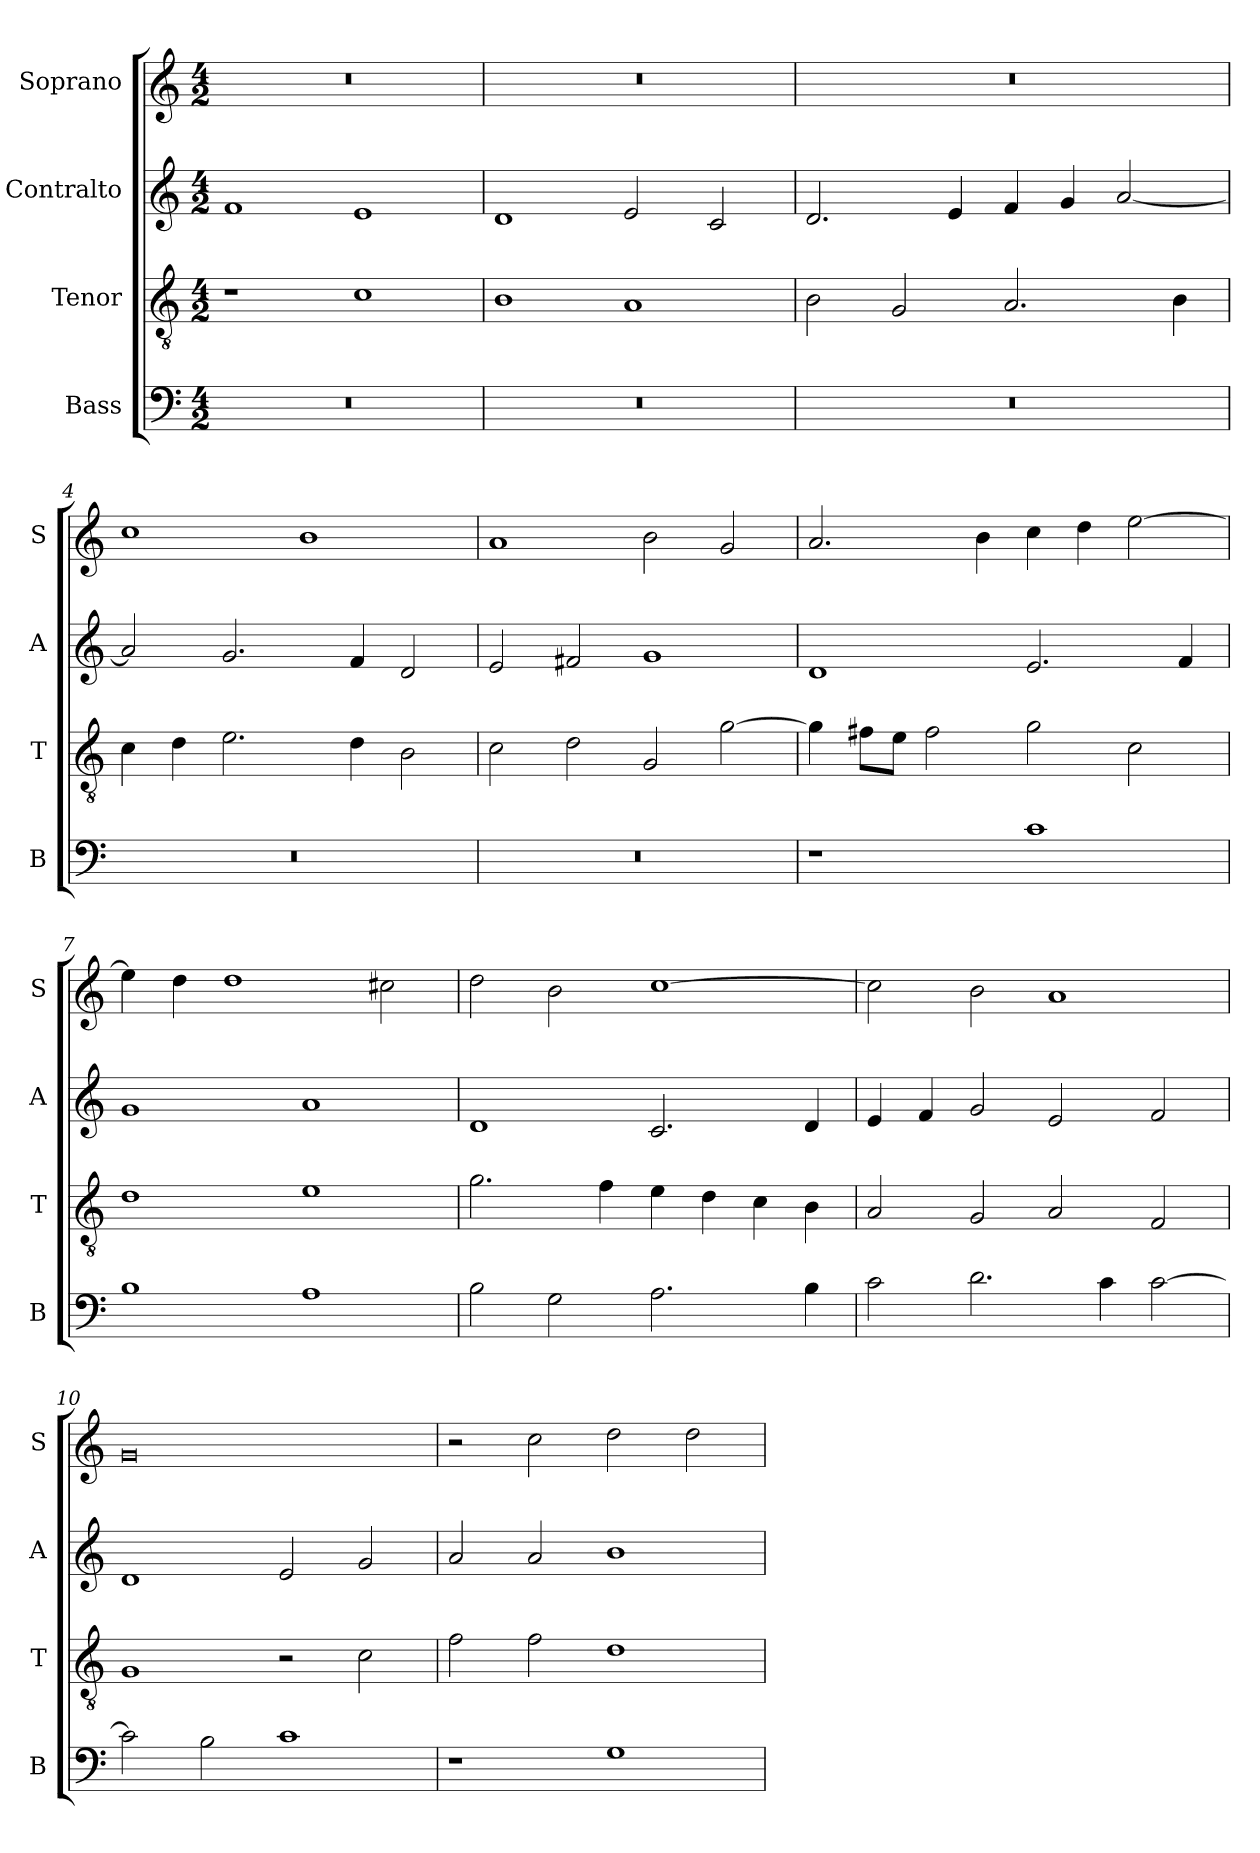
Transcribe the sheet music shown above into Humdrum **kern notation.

**kern	**kern	**kern	**kern
*part4	*part3	*part2	*part1
*staff4	*staff3	*staff2	*staff1
*I"Bass	*I"Tenor	*I"Contralto	*I"Soprano
*I'B	*I'T	*I'A	*I'S
*clefF4	*clefGv2	*clefG2	*clefG2
*k[]	*k[]	*k[]	*k[]
*C:ion	*C:ion	*C:ion	*C:ion
*M4/2	*M4/2	*M4/2	*M4/2
=1	=1	=1	=1
0r	1r	1f	0r
.	1c	1e	.
=2	=2	=2	=2
0r	1B	1d	0r
.	1A	2e	.
.	.	2c	.
=3	=3	=3	=3
0r	2B	2.d	0r
.	2G	.	.
.	.	4e	.
.	2.A	4f	.
.	.	4g	.
.	.	[2a	.
.	4B	.	.
=4	=4	=4	=4
0r	4c	2a]	1cc
.	4d	.	.
.	2.e	2.g	.
.	.	.	1b
.	4d	4f	.
.	2B	2d	.
=5	=5	=5	=5
0r	2c	2e	1a
.	2d	2f#X	.
.	2G	1g	2b
.	[2g	.	2g
=6	=6	=6	=6
1r	4g]	1d	2.a
.	8f#X\L	.	.
.	8e\J	.	.
.	2f#	.	.
.	.	.	4b
1c	2g	2.e	4cc
.	.	.	4dd
.	2c	.	[2ee
.	.	4f	.
=7	=7	=7	=7
1B	1d	1g	4ee]
.	.	.	4dd
.	.	.	1dd
1A	1e	1a	.
.	.	.	2cc#X
=8	=8	=8	=8
2B	2.g	1d	2dd
2G	.	.	2b
.	4f	.	.
2.A	4e	2.c	[1cc
.	4d	.	.
.	4c	.	.
4B	4B	4d	.
=9	=9	=9	=9
2c	2A	4e	2cc]
.	.	4f	.
2.d	2G	2g	2b
.	2A	2e	1a
4c	.	.	.
[2c	2F	2f	.
=10	=10	=10	=10
2c]	1G	1d	0g
2B	.	.	.
1c	2r	2e	.
.	2c	2g	.
=11	=11	=11	=11
1r	2f	2a	2r
.	2f	2a	2cc
1G	1d	1b	2dd
.	.	.	2dd
=	=	=	=
*-	*-	*-	*-
